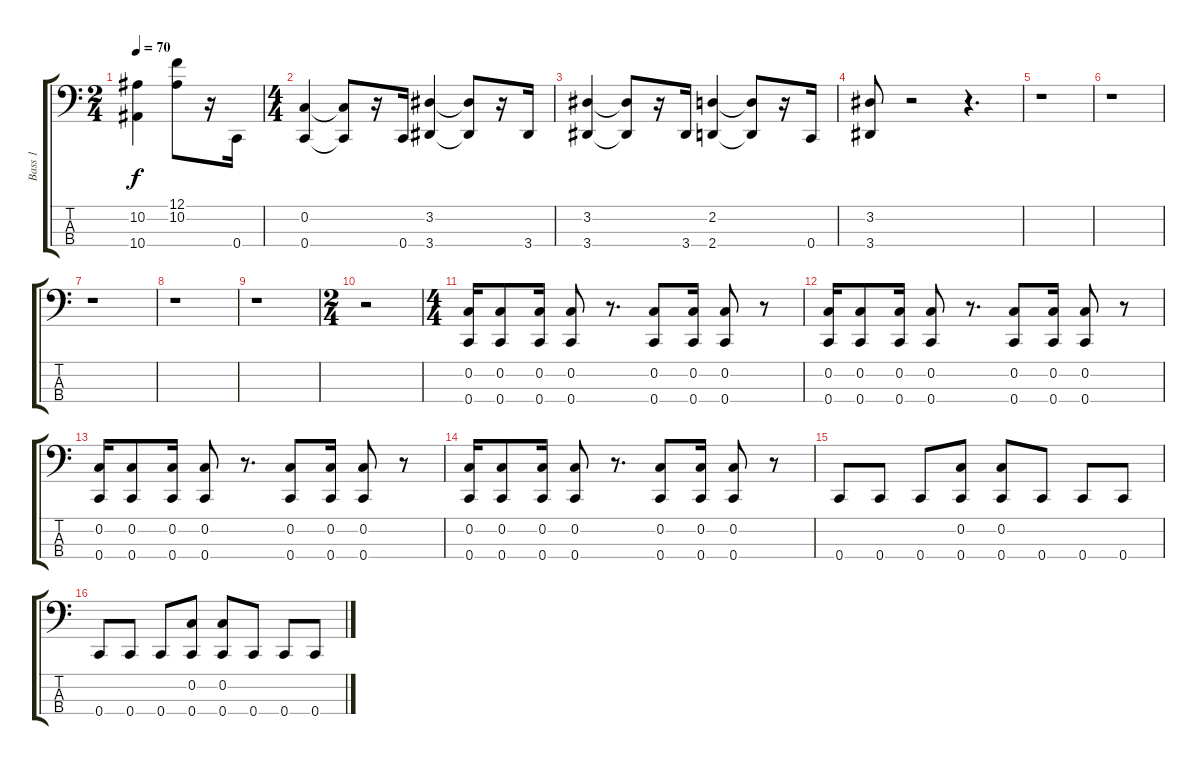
\track ("Bass 1" "Bass 1") {instrument electricbassfinger}
\staff {score tabs}
\tuning (F2 C2 G1 C1) {hide}
\ts (2 4)
\tempo 70
\clef f4
\ks c
(10.2 10.4).4{dy f} (12.1 10.2).8 r.16 0.4.16 |
\ts (4 4)
(0.2 0.4).4 (0.2{t} 0.4{t}).8 r.16 0.4.16 (3.2 3.4).4 (3.2{t} 3.4{t}).8 r.16 3.4.16 |
(3.2 3.4).4 (3.2{t} 3.4{t}).8 r.16 3.4.16 (2.2 2.4).4 (2.2{t} 2.4{t}).8 r.16 0.4.16 |
(3.2 3.4).8 r.2 r.4{d} |
r.1 |
r.1 |
r.1 |
r.1 |
r.1 |
\ts (2 4)
r.2 |
\ts (4 4)
(0.2 0.4).16 (0.2 0.4).8 (0.2 0.4).16 (0.2 0.4).8 r.8{d} (0.2 0.4).8 (0.2 0.4).16 (0.2 0.4).8 r.8 |
(0.2 0.4).16 (0.2 0.4).8 (0.2 0.4).16 (0.2 0.4).8 r.8{d} (0.2 0.4).8 (0.2 0.4).16 (0.2 0.4).8 r.8 |
(0.2 0.4).16 (0.2 0.4).8 (0.2 0.4).16 (0.2 0.4).8 r.8{d} (0.2 0.4).8 (0.2 0.4).16 (0.2 0.4).8 r.8 |
(0.2 0.4).16 (0.2 0.4).8 (0.2 0.4).16 (0.2 0.4).8 r.8{d} (0.2 0.4).8 (0.2 0.4).16 (0.2 0.4).8 r.8 |
0.4.8 0.4.8 0.4.8 (0.2 0.4).8 (0.2 0.4).8 0.4.8 0.4.8 0.4.8 |
0.4.8 0.4.8 0.4.8 (0.2 0.4).8 (0.2 0.4).8 0.4.8 0.4.8 0.4.8
